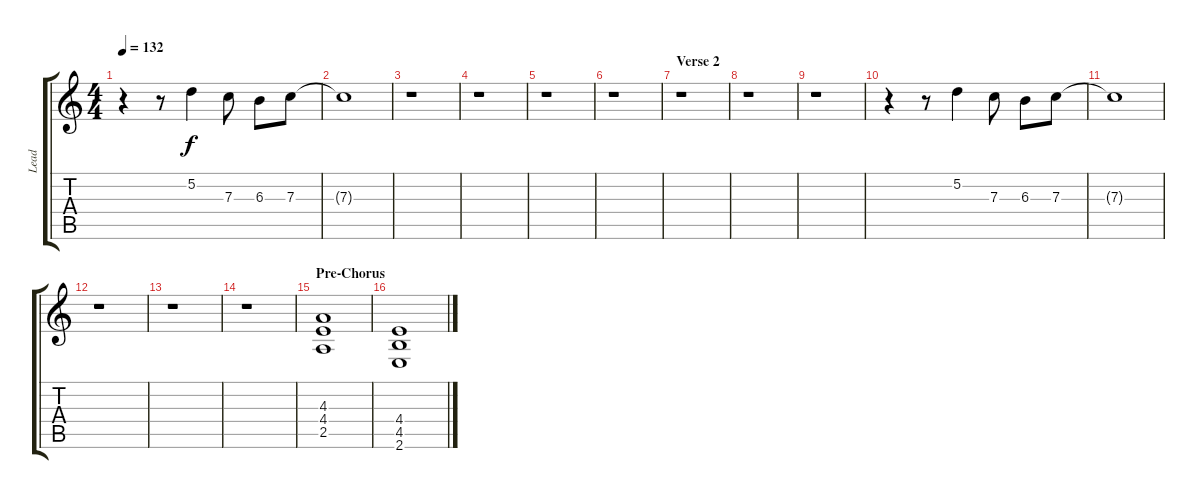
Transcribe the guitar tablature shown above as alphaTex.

\track ("Lead" "Lead") {instrument distortionguitar}
\staff {score tabs}
\tuning (D4 A3 F3 C3 G2 D2) {hide}
\ts (4 4)
\tempo 132
\clef g2
\ks c
r.4{dy f} r.8 5.2.4{instrument electricguitarclean} 7.3.8 6.3.8 7.3.8 |
7.3{t}.1 |
r.1 |
r.1 |
r.1 |
r.1 |
\section ("" "Verse 2")
r.1 |
r.1 |
r.1 |
r.4 r.8 5.2.4{instrument electricguitarclean} 7.3.8 6.3.8 7.3.8 |
7.3{t}.1 |
r.1 |
r.1 |
r.1 |
\section ("" "Pre-Chorus")
(4.3 4.4 2.5).1 |
(4.4 4.5 2.6).1
